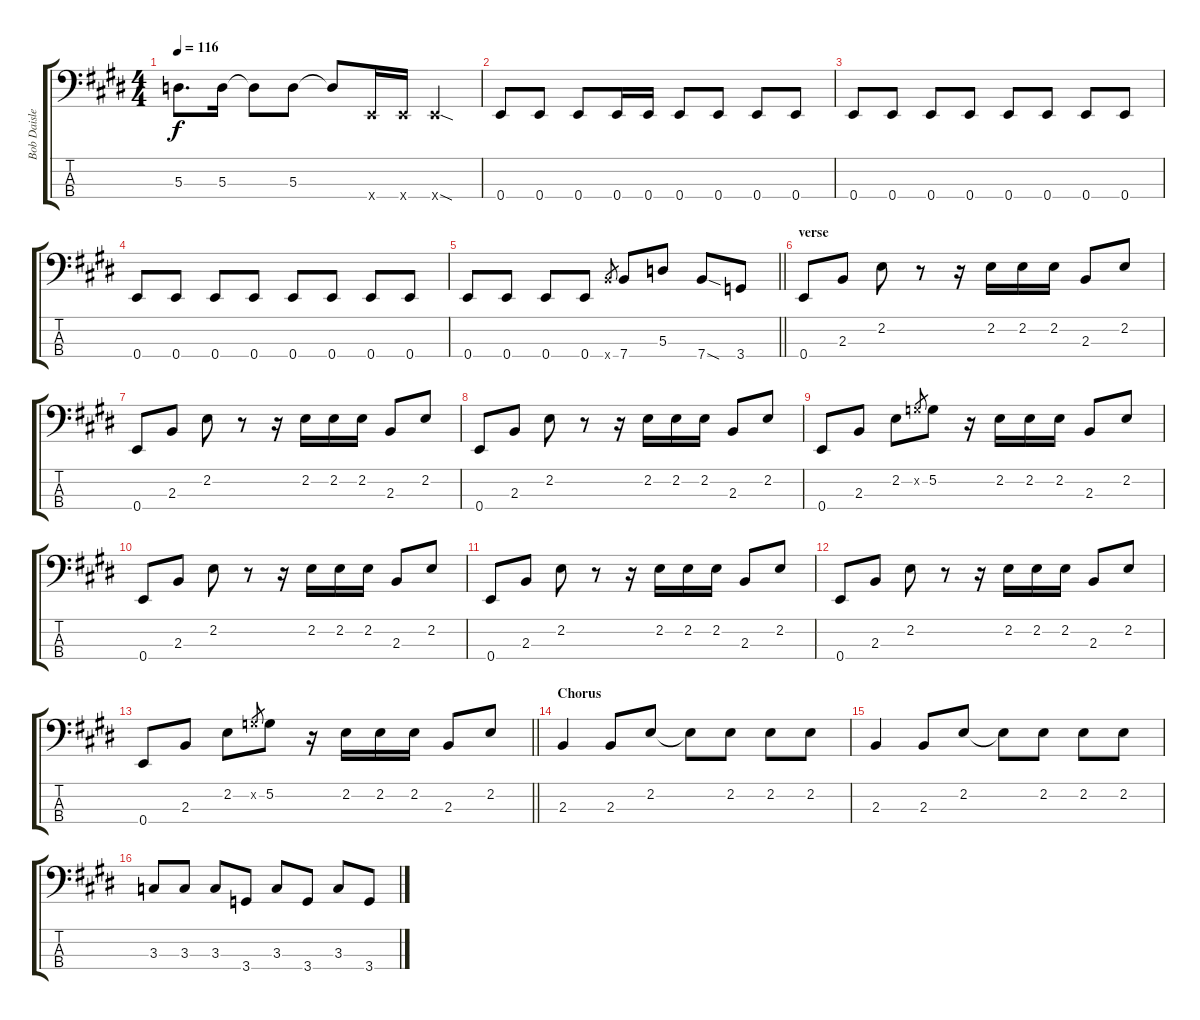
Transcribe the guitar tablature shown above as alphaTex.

\track ("Bob Daisley" "Bob Daisle") {instrument electricbassfinger}
\staff {score tabs}
\tuning (G2 D2 A1 E1) {hide}
\ts (4 4)
\tempo 116
\clef f4
\ks e
5.3.8{d dy f} 5.3.16 5.3{t}.8 5.3.8 5.3{t}.8 0.4{x}.16 0.4{x}.16 0.4{sod x}.4 |
0.4.8 0.4.8 0.4.8 0.4.16 0.4.16 0.4.8 0.4.8 0.4.8 0.4.8 |
0.4.8 0.4.8 0.4.8 0.4.8 0.4.8 0.4.8 0.4.8 0.4.8 |
0.4.8 0.4.8 0.4.8 0.4.8 0.4.8 0.4.8 0.4.8 0.4.8 |
\barLineRight lightlight
0.4.8 0.4.8 0.4.8 0.4.8 7.4{x}.8{gr} 7.4.8 5.3.8 7.4{sod}.8 3.4.8 |
\section ("" "verse")
0.4.8 2.3.8 2.2.8 r.8 r.16 2.2.16 2.2.16 2.2.16 2.3.8 2.2.8 |
0.4.8 2.3.8 2.2.8 r.8 r.16 2.2.16 2.2.16 2.2.16 2.3.8 2.2.8 |
0.4.8 2.3.8 2.2.8 r.8 r.16 2.2.16 2.2.16 2.2.16 2.3.8 2.2.8 |
0.4.8 2.3.8 2.2.8 5.2{x}.8{gr} 5.2.8 r.16 2.2.16 2.2.16 2.2.16 2.3.8 2.2.8 |
0.4.8 2.3.8 2.2.8 r.8 r.16 2.2.16 2.2.16 2.2.16 2.3.8 2.2.8 |
0.4.8 2.3.8 2.2.8 r.8 r.16 2.2.16 2.2.16 2.2.16 2.3.8 2.2.8 |
0.4.8 2.3.8 2.2.8 r.8 r.16 2.2.16 2.2.16 2.2.16 2.3.8 2.2.8 |
\barLineRight lightlight
0.4.8 2.3.8 2.2.8 5.2{x}.8{gr} 5.2.8 r.16 2.2.16 2.2.16 2.2.16 2.3.8 2.2.8 |
\section ("" "Chorus")
2.3.4 2.3.8 2.2.8 2.2{t}.8 2.2.8 2.2.8 2.2.8 |
2.3.4 2.3.8 2.2.8 2.2{t}.8 2.2.8 2.2.8 2.2.8 |
3.3.8 3.3.8 3.3.8 3.4.8 3.3.8 3.4.8 3.3.8 3.4.8
